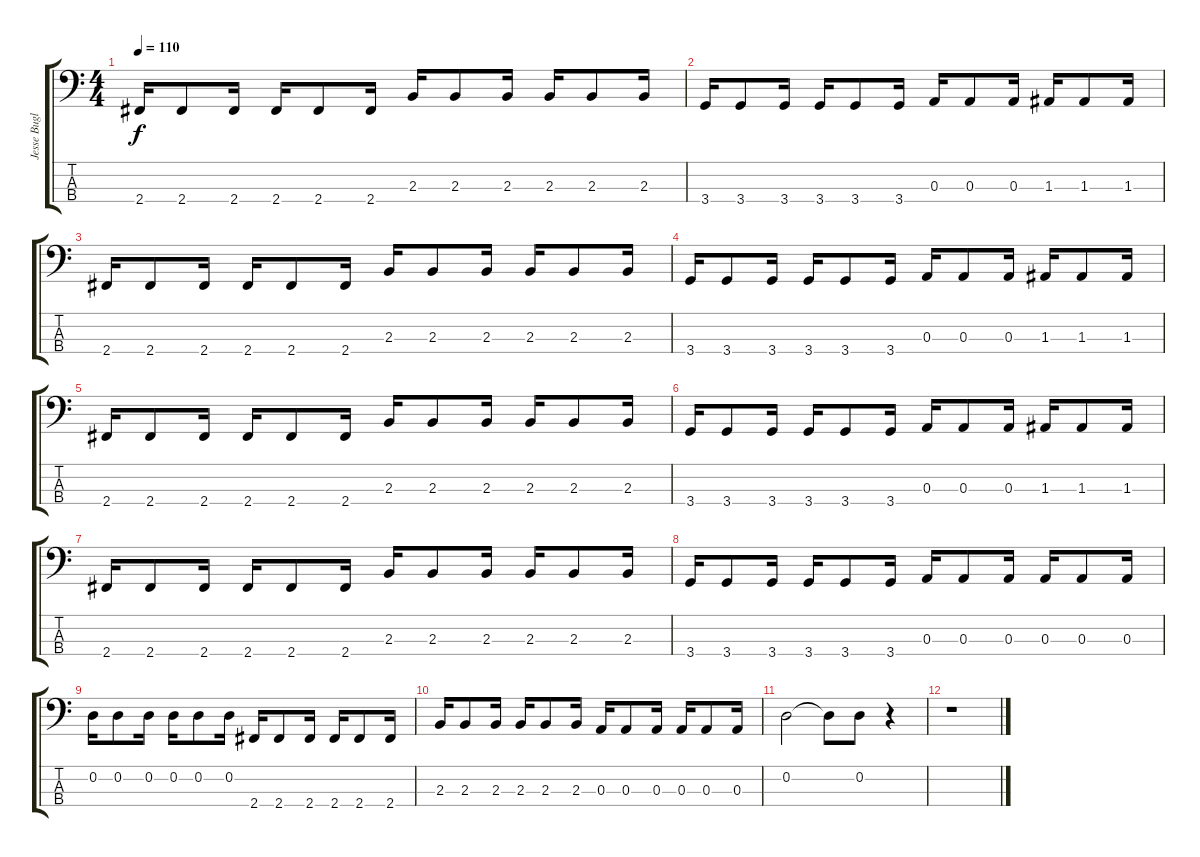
\track ("Jesse Buglione" "Jesse Bugl") {instrument electricbasspick}
\staff {score tabs}
\tuning (G2 D2 A1 E1) {hide}
\ts (4 4)
\tempo 110
\clef f4
\ks c
2.4.16{dy f} 2.4.8 2.4.16 2.4.16 2.4.8 2.4.16 2.3.16 2.3.8 2.3.16 2.3.16 2.3.8 2.3.16 |
3.4.16 3.4.8 3.4.16 3.4.16 3.4.8 3.4.16 0.3.16 0.3.8 0.3.16 1.3.16 1.3.8 1.3.16 |
2.4.16 2.4.8 2.4.16 2.4.16 2.4.8 2.4.16 2.3.16 2.3.8 2.3.16 2.3.16 2.3.8 2.3.16 |
3.4.16 3.4.8 3.4.16 3.4.16 3.4.8 3.4.16 0.3.16 0.3.8 0.3.16 1.3.16 1.3.8 1.3.16 |
2.4.16 2.4.8 2.4.16 2.4.16 2.4.8 2.4.16 2.3.16 2.3.8 2.3.16 2.3.16 2.3.8 2.3.16 |
3.4.16 3.4.8 3.4.16 3.4.16 3.4.8 3.4.16 0.3.16 0.3.8 0.3.16 1.3.16 1.3.8 1.3.16 |
2.4.16 2.4.8 2.4.16 2.4.16 2.4.8 2.4.16 2.3.16 2.3.8 2.3.16 2.3.16 2.3.8 2.3.16 |
3.4.16 3.4.8 3.4.16 3.4.16 3.4.8 3.4.16 0.3.16 0.3.8 0.3.16 0.3.16 0.3.8 0.3.16 |
0.2.16 0.2.8 0.2.16 0.2.16 0.2.8 0.2.16 2.4.16 2.4.8 2.4.16 2.4.16 2.4.8 2.4.16 |
2.3.16 2.3.8 2.3.16 2.3.16 2.3.8 2.3.16 0.3.16 0.3.8 0.3.16 0.3.16 0.3.8 0.3.16 |
0.2.2 0.2{t}.8 0.2.8 r.4 |
r.1
